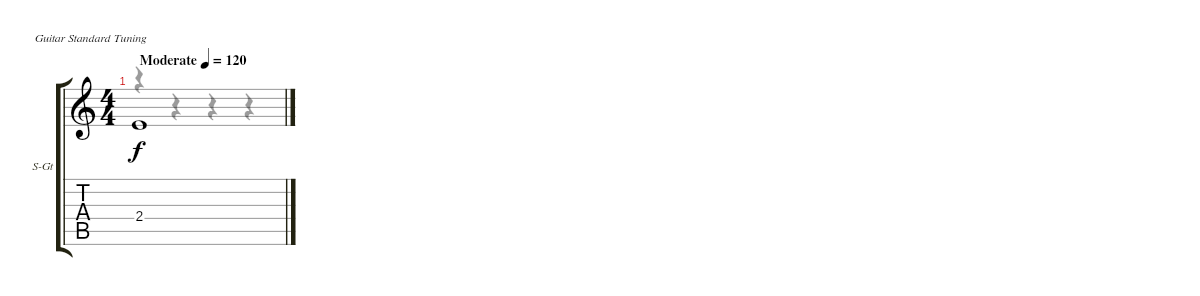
\bracketExtendMode groupsimilarinstruments
\firstSystemTrackNameOrientation horizontal
\otherSystemsTrackNameOrientation horizontal
\track ("Track 2" "S-Gt") {instrument acousticgrandpiano}
\staff {score tabs}
\tuning (E4 B3 G3 D3 A2 E2)
\displaytranspose 12
\voice
\ts (4 4)
\beaming (8 2 2 2 2)
\tempo (120 "Moderate")
\clef g2
\ks c
2.4.1{dy f instrument acousticgrandpiano}
\voice
\clef g2
\ottava regular
\simile none
\ks c
r.4{dy mf} r.4 r.4 r.4
